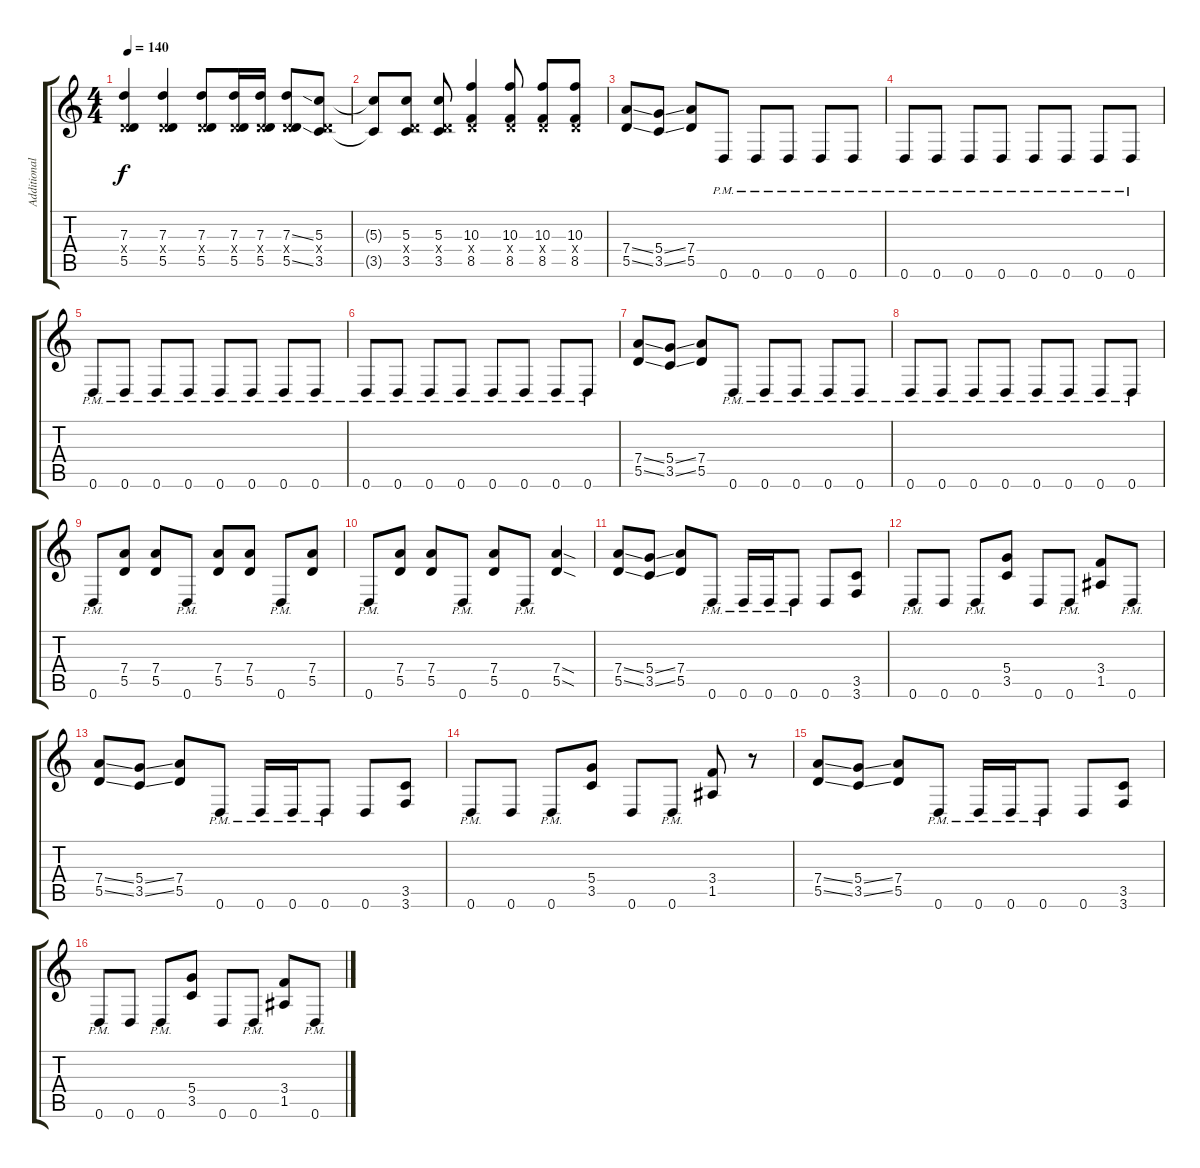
\track ("Additional Guitar" "Additional") {instrument distortionguitar}
\staff {score tabs}
\tuning (E4 B3 G3 D3 A2 D2) {hide}
\ts (4 4)
\tempo 140
\clef g2
\ks c
(7.3 0.4{x} 5.5).4{dy f} (7.3 0.4{x} 5.5).4 (7.3 0.4{x} 5.5).8 (7.3 0.4{x} 5.5).16 (7.3 0.4{x} 5.5).16 (7.3{ss} 0.4{x} 5.5{ss}).8 (5.3 0.4{x} 3.5).8 |
(5.3{t} 3.5{t}).8 (5.3 0.4{x} 3.5).8 (5.3 0.4{x} 3.5).8 (10.3 0.4{x} 8.5).4 (10.3 0.4{x} 8.5).8 (10.3 0.4{x} 8.5).8 (10.3 0.4{x} 8.5).8 |
(7.4{ss} 5.5{ss}).8 (5.4{ss} 3.5{ss}).8 (7.4 5.5).8 0.6{pm}.8 0.6{pm}.8 0.6{pm}.8 0.6{pm}.8 0.6{pm}.8 |
0.6{pm}.8 0.6{pm}.8 0.6{pm}.8 0.6{pm}.8 0.6{pm}.8 0.6{pm}.8 0.6{pm}.8 0.6{pm}.8 |
0.6{pm}.8 0.6{pm}.8 0.6{pm}.8 0.6{pm}.8 0.6{pm}.8 0.6{pm}.8 0.6{pm}.8 0.6{pm}.8 |
0.6{pm}.8 0.6{pm}.8 0.6{pm}.8 0.6{pm}.8 0.6{pm}.8 0.6{pm}.8 0.6{pm}.8 0.6{pm}.8 |
(7.4{ss} 5.5{ss}).8 (5.4{ss} 3.5{ss}).8 (7.4 5.5).8 0.6{pm}.8 0.6{pm}.8 0.6{pm}.8 0.6{pm}.8 0.6{pm}.8 |
0.6{pm}.8 0.6{pm}.8 0.6{pm}.8 0.6{pm}.8 0.6{pm}.8 0.6{pm}.8 0.6{pm}.8 0.6{pm}.8 |
0.6{pm}.8 (7.4 5.5).8 (7.4 5.5).8 0.6{pm}.8 (7.4 5.5).8 (7.4 5.5).8 0.6{pm}.8 (7.4 5.5).8 |
0.6{pm}.8 (7.4 5.5).8 (7.4 5.5).8 0.6{pm}.8 (7.4 5.5).8 0.6{pm}.8 (7.4{sod} 5.5{sod}).4 |
(7.4{ss} 5.5{ss}).8 (5.4{ss} 3.5{ss}).8 (7.4 5.5).8 0.6{pm}.8 0.6{pm}.16 0.6{pm}.16 0.6{pm}.8 0.6.8 (3.5 3.6).8 |
0.6{pm}.8 0.6.8 0.6{pm}.8 (5.4 3.5).8 0.6.8 0.6{pm}.8 (3.4 1.5).8 0.6{pm}.8 |
(7.4{ss} 5.5{ss}).8 (5.4{ss} 3.5{ss}).8 (7.4 5.5).8 0.6{pm}.8 0.6{pm}.16 0.6{pm}.16 0.6{pm}.8 0.6.8 (3.5 3.6).8 |
0.6{pm}.8 0.6.8 0.6{pm}.8 (5.4 3.5).8 0.6.8 0.6{pm}.8 (3.4 1.5).8 r.8 |
(7.4{ss} 5.5{ss}).8 (5.4{ss} 3.5{ss}).8 (7.4 5.5).8 0.6{pm}.8 0.6{pm}.16 0.6{pm}.16 0.6{pm}.8 0.6.8 (3.5 3.6).8 |
0.6{pm}.8 0.6.8 0.6{pm}.8 (5.4 3.5).8 0.6.8 0.6{pm}.8 (3.4 1.5).8 0.6{pm}.8
